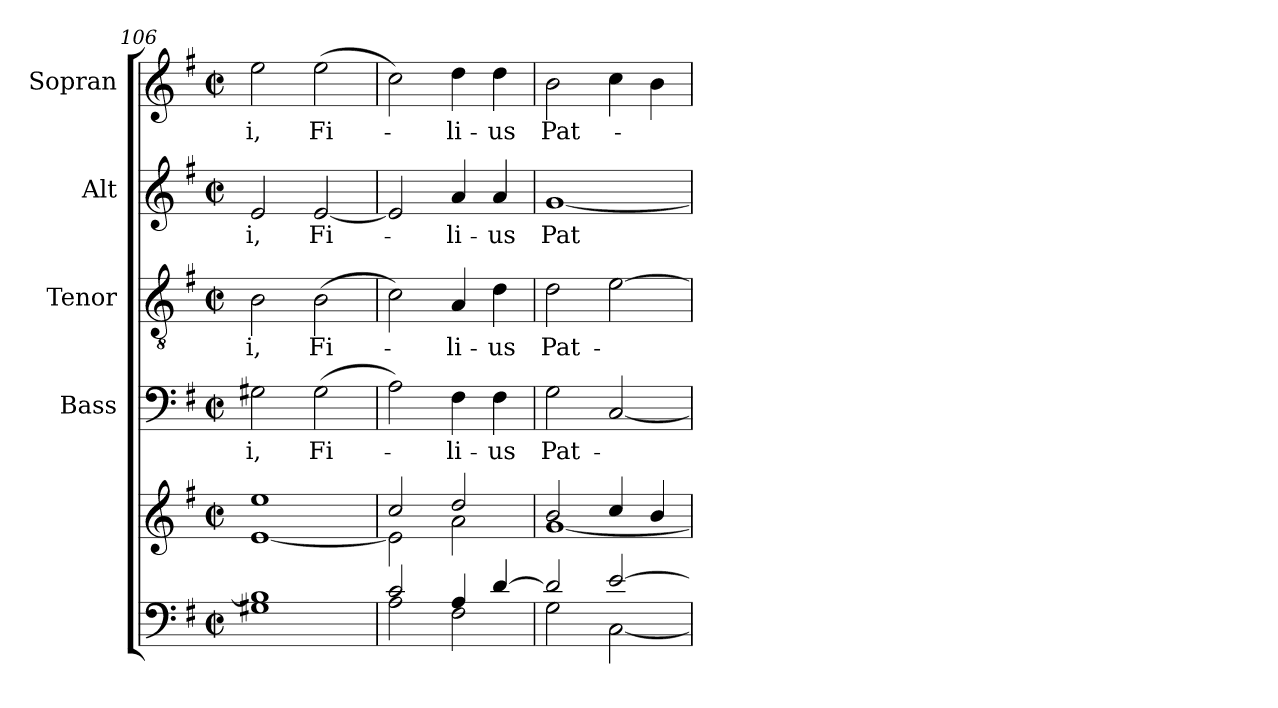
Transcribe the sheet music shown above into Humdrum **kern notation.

**kern	**kern	**kern	**text	**kern	**text	**kern	**text	**kern	**text
*part5	*part5	*part4	*part4	*part3	*part3	*part2	*part2	*part1	*part1
*staff6	*staff5	*staff4	*staff4	*staff3	*staff3	*staff2	*staff2	*staff1	*staff1
*	*	*I"Bass	*	*I"Tenor	*	*I"Alt	*	*I"Sopran	*
*	*	*I'B.	*	*I'T.	*	*I'A.	*	*I'S.	*
*clefF4	*clefG2	*clefF4	*	*clefGv2	*	*clefG2	*	*clefG2	*
*k[f#]	*k[f#]	*k[f#]	*	*k[f#]	*	*k[f#]	*	*k[f#]	*
*G:	*G:	*G:	*	*G:	*	*G:	*	*G:	*
*M2/2	*M2/2	*M2/2	*	*M2/2	*	*M2/2	*	*M2/2	*
*met(c|)	*met(c|)	*met(c|)	*	*met(c|)	*	*met(c|)	*	*met(c|)	*
=106	=106	=106	=106	=106	=106	=106	=106	=106	=106
*^	*^	*	*	*	*	*	*	*	*
!	!	!	!	!	!LO:LY:b	!	!LO:LY:b	!	!LO:LY:b	!	!LO:LY:b
1B]	1G#X	1ee	[<1e	2G#X\	-i,	2B\	-i,	2e/	-i,	2ee\	-i,
!	!	!	!	!	!LO:LY:b	!	!LO:LY:b	!	!LO:LY:b	!	!LO:LY:b
.	.	.	.	(>2G#\	Fi-	(>2B\	Fi-	[2e/	Fi-	(>2ee\	Fi-
=107	=107	=107	=107	=107	=107	=107	=107	=107	=107	=107	=107
2c/	2A\	2cc/	2e\]	2A\)	.	2c\)	.	2e/]	.	2cc\)	.
!	!	!	!	!	!LO:LY:b	!	!LO:LY:b	!	!LO:LY:b	!	!LO:LY:b
4A/	2F#\	2dd/	2a\	4F#\	-li-	4A/	-li-	4a/	-li-	4dd\	-li-
!	!	!	!	!	!LO:LY:b	!	!LO:LY:b	!	!LO:LY:b	!	!LO:LY:b
[>4d/	.	.	.	4F#\	-us	4d\	-us	4a/	-us	4dd\	-us
=108	=108	=108	=108	=108	=108	=108	=108	=108	=108	=108	=108
!	!	!	!	!	!LO:LY:b	!	!LO:LY:b	!	!LO:LY:b	!	!LO:LY:b
2d/]	2G\	2b/	[<1g	2G\	Pat-	2d\	Pat-	[1g	Pat-	2b\	Pat-
[>2e/	[<2C\	4cc/	.	[2C/	.	[2e\	.	.	.	4cc\	.
.	.	4b/	.	.	.	.	.	.	.	4b\	.
*v	*v	*	*	*	*	*	*	*	*	*	*
*	*v	*v	*	*	*	*	*	*	*	*
=	=	=	=	=	=	=	=	=	=
*-	*-	*-	*-	*-	*-	*-	*-	*-	*-
